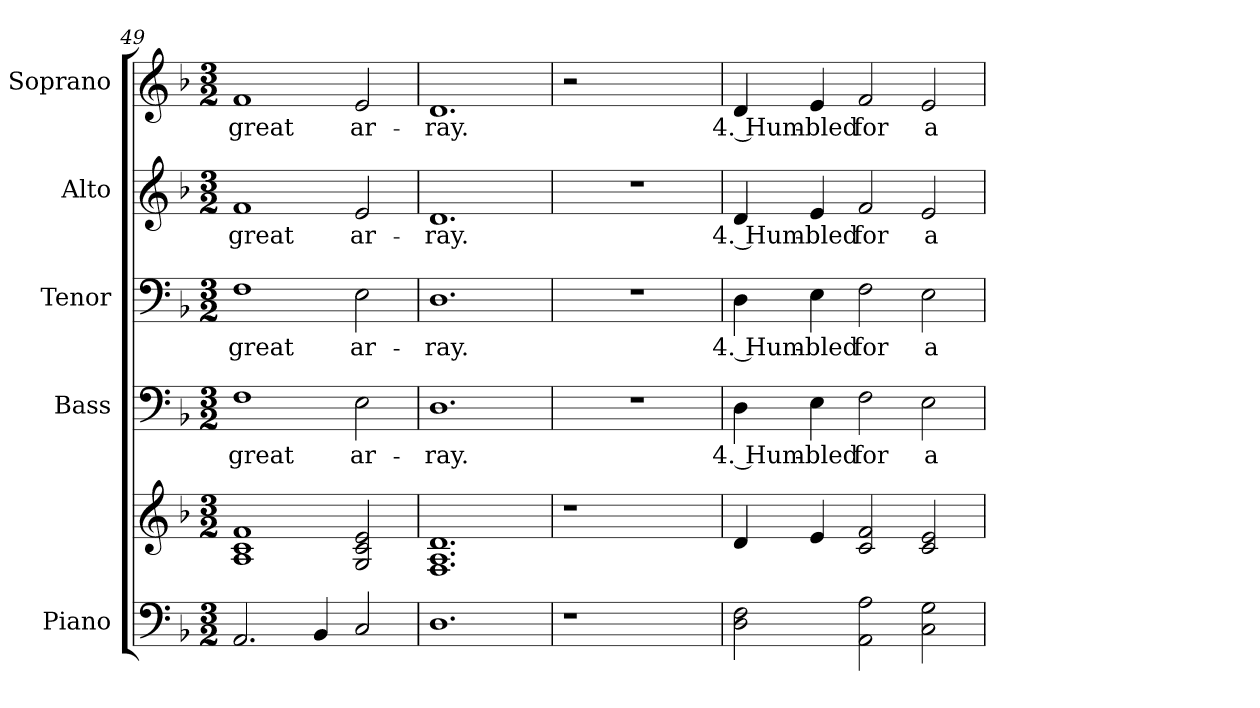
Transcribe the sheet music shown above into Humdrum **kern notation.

**kern	**kern	**kern	**text	**kern	**text	**kern	**text	**kern	**text
*part5	*part5	*part4	*part4	*part3	*part3	*part2	*part2	*part1	*part1
*staff6	*staff5	*staff4	*staff4	*staff3	*staff3	*staff2	*staff2	*staff1	*staff1
*I"Piano	*	*I"Bass	*	*I"Tenor	*	*I"Alto	*	*I"Soprano	*
*I'Pno.	*	*I'B.	*	*I'T.	*	*I'A.	*	*I'S.	*
*clefF4	*clefG2	*clefF4	*	*clefF4	*	*clefG2	*	*clefG2	*
*k[b-]	*k[b-]	*k[b-]	*	*k[b-]	*	*k[b-]	*	*k[b-]	*
*F:	*F:	*F:	*	*F:	*	*F:	*	*F:	*
*M3/2	*M3/2	*M3/2	*	*M3/2	*	*M3/2	*	*M3/2	*
=49	=49	=49	=49	=49	=49	=49	=49	=49	=49
!	!	!	!LO:LY:b:color=#000000	!	!	!	!	!	!
!	!	!	!	!	!LO:LY:b:color=#000000	!	!	!	!
!	!	!	!	!	!	!	!LO:LY:b:color=#000000	!	!
!	!	!	!	!	!	!	!	!	!LO:LY:b:color=#000000
2.AAi/	1Ai 1ci 1fi	1Fi	great	1Fi	great	1fi	great	1fi	great
4BB-i/	.	.	.	.	.	.	.	.	.
!	!	!	!LO:LY:b:color=#000000	!	!	!	!	!	!
!	!	!	!	!	!LO:LY:b:color=#000000	!	!	!	!
!	!	!	!	!	!	!	!LO:LY:b:color=#000000	!	!
!	!	!	!	!	!	!	!	!	!LO:LY:b:color=#000000
2Ci/	2Gi/ 2ci 2ei	2Ei\	ar-	2Ei\	ar-	2ei/	ar-	2ei/	ar-
!!LO:PB:g=z
=50	=50	=50	=50	=50	=50	=50	=50	=50	=50
!	!	!	!LO:LY:b:color=#000000	!	!	!	!	!	!
!	!	!	!	!	!LO:LY:b:color=#000000	!	!	!	!
!	!	!	!	!	!	!	!LO:LY:b:color=#000000	!	!
!	!	!	!	!	!	!	!	!	!LO:LY:b:color=#000000
1.Di	1.Fi 1.Ai 1.di	1.Di	-ray.	1.Di	-ray.	1.di	-ray.	1.di	-ray.
=51	=51	=51	=51	=51	=51	=51	=51	=51	=51
!LO:N:vis=1	!LO:N:vis=1	!LO:N:vis=1	!	!LO:N:vis=1	!	!LO:N:vis=1	!	!	!
2r	2r	1.r	.	1.r	.	1.r	.	2r	.
1ryy	1ryy	.	.	.	.	.	.	1ryy	.
=52	=52	=52	=52	=52	=52	=52	=52	=52	=52
!	!	!	!LO:LY:b:color=#000000	!	!	!	!	!	!
!	!	!	!	!	!LO:LY:b:color=#000000	!	!	!	!
!	!	!	!	!	!	!	!LO:LY:b:color=#000000	!	!
!	!	!	!	!	!	!	!	!	!LO:LY:b:color=#000000
2Di\ 2Fi	4di/	4Di\	4. Hum-	4Di\	4. Hum-	4di/	4. Hum-	4di/	4. Hum-
!	!	!	!LO:LY:b:color=#000000	!	!	!	!	!	!
!	!	!	!	!	!LO:LY:b:color=#000000	!	!	!	!
!	!	!	!	!	!	!	!LO:LY:b:color=#000000	!	!
!	!	!	!	!	!	!	!	!	!LO:LY:b:color=#000000
.	4ei/	4Ei\	-bled	4Ei\	-bled	4ei/	-bled	4ei/	-bled
!	!	!	!LO:LY:b:color=#000000	!	!	!	!	!	!
!	!	!	!	!	!LO:LY:b:color=#000000	!	!	!	!
!	!	!	!	!	!	!	!LO:LY:b:color=#000000	!	!
!	!	!	!	!	!	!	!	!	!LO:LY:b:color=#000000
2AAi\ 2Ai	2ci/ 2fi	2Fi\	for	2Fi\	for	2fi/	for	2fi/	for
!	!	!	!LO:LY:b:color=#000000	!	!	!	!	!	!
!	!	!	!	!	!LO:LY:b:color=#000000	!	!	!	!
!	!	!	!	!	!	!	!LO:LY:b:color=#000000	!	!
!	!	!	!	!	!	!	!	!	!LO:LY:b:color=#000000
2Ci\ 2Gi	2ci/ 2ei	2Ei\	a	2Ei\	a	2ei/	a	2ei/	a
=	=	=	=	=	=	=	=	=	=
*-	*-	*-	*-	*-	*-	*-	*-	*-	*-
